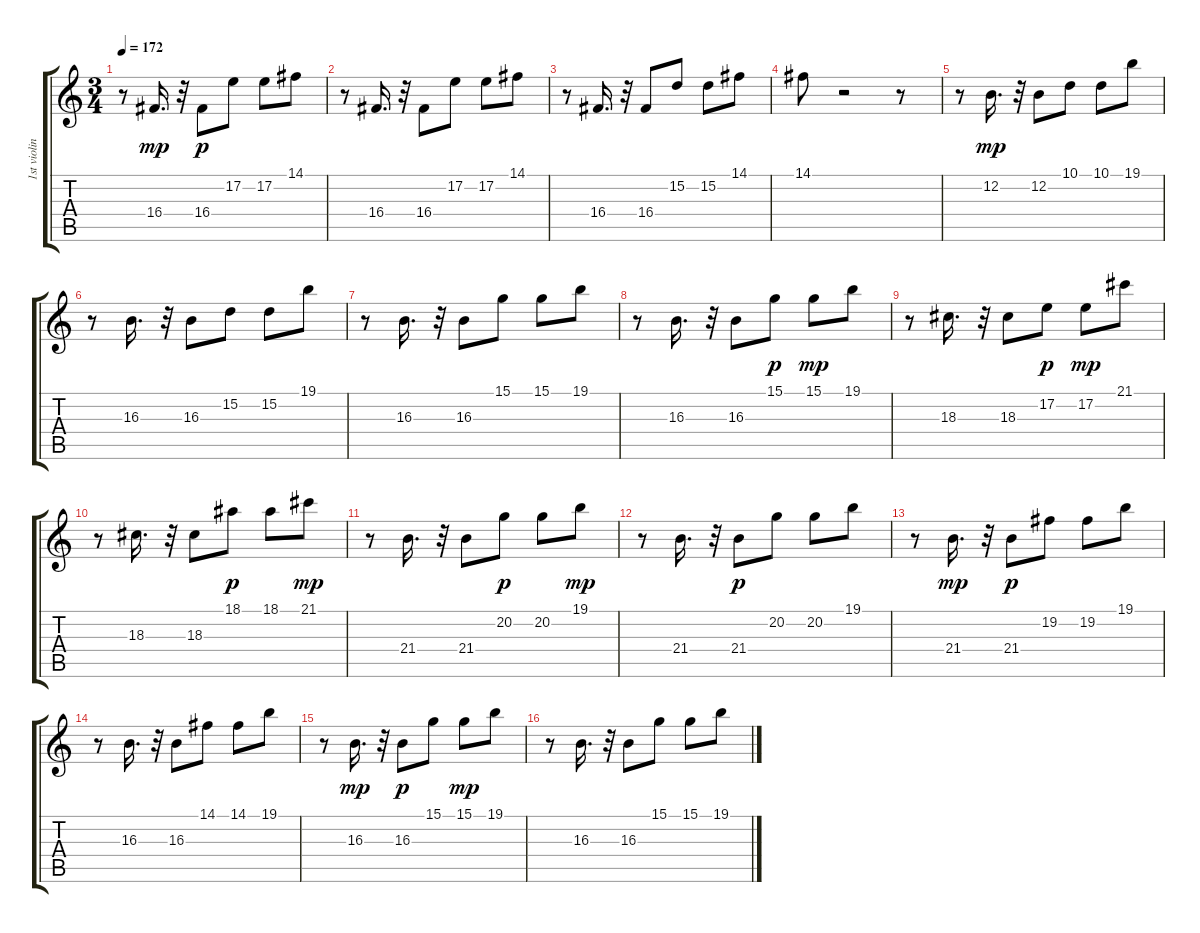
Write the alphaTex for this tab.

\track ("1st violins" "1st violin") {instrument stringensemble1}
\staff {score tabs}
\tuning (E4 B3 G3 D3 A2 E2) {hide}
\ts (3 4)
\tempo 172
\clef g2
\ks c
r.8{dy p} 16.4.16{d dy mp} r.32 16.4.8{dy p} 17.2.8 17.2.8 14.1.8 |
r.8 16.4.16{d} r.32 16.4.8 17.2.8 17.2.8 14.1.8 |
r.8 16.4.16{d} r.32 16.4.8 15.2.8 15.2.8 14.1.8 |
14.1.8 r.2 r.8 |
r.8 12.2.16{d dy mp} r.32 12.2.8 10.1.8 10.1.8 19.1.8 |
r.8 16.3.16{d} r.32 16.3.8 15.2.8 15.2.8 19.1.8 |
r.8 16.3.16{d} r.32 16.3.8 15.1.8 15.1.8 19.1.8 |
r.8 16.3.16{d} r.32 16.3.8 15.1.8{dy p} 15.1.8{dy mp} 19.1.8 |
r.8 18.3.16{d} r.32 18.3.8 17.2.8{dy p} 17.2.8{dy mp} 21.1.8 |
r.8 18.3.16{d} r.32 18.3.8 18.1.8{dy p} 18.1.8 21.1.8{dy mp} |
r.8 21.4.16{d} r.32 21.4.8 20.2.8{dy p} 20.2.8 19.1.8{dy mp} |
r.8 21.4.16{d} r.32 21.4.8{dy p} 20.2.8 20.2.8 19.1.8 |
r.8 21.4.16{d dy mp} r.32 21.4.8{dy p} 19.2.8 19.2.8 19.1.8 |
r.8 16.3.16{d} r.32 16.3.8 14.1.8 14.1.8 19.1.8 |
r.8 16.3.16{d dy mp} r.32 16.3.8{dy p} 15.1.8 15.1.8{dy mp} 19.1.8 |
r.8 16.3.16{d} r.32 16.3.8 15.1.8 15.1.8 19.1.8
